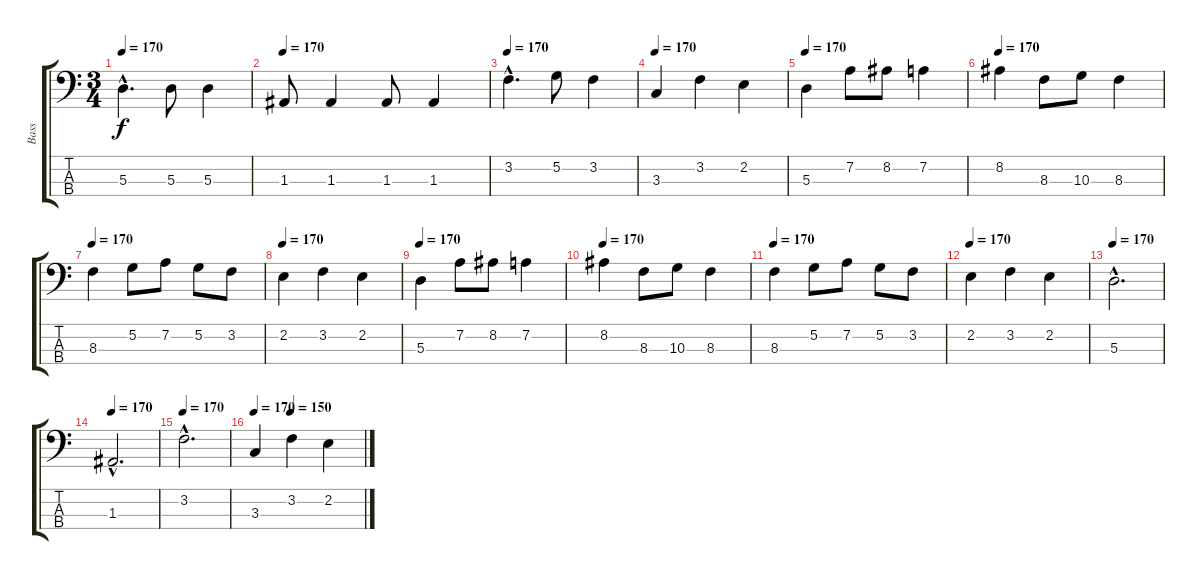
\track ("Bass" "Bass") {instrument electricbasspick}
\staff {score tabs}
\tuning (G2 D2 A1 E1) {hide}
\ts (3 4)
\tempo 170
\clef f4
\ks c
5.3{hac}.4{d dy f} 5.3.8 5.3.4 |
\tempo 170
1.3.8 1.3.4 1.3.8 1.3.4 |
\tempo 170
3.2{hac}.4{d} 5.2.8 3.2.4 |
\tempo 170
3.3.4 3.2.4 2.2.4 |
\tempo 170
5.3.4 7.2.8 8.2.8 7.2.4 |
\tempo 170
8.2.4 8.3.8 10.3.8 8.3.4 |
\tempo 170
8.3.4 5.2.8 7.2.8 5.2.8 3.2.8 |
\tempo 170
2.2.4 3.2.4 2.2.4 |
\tempo 170
5.3.4 7.2.8 8.2.8 7.2.4 |
\tempo 170
8.2.4 8.3.8 10.3.8 8.3.4 |
\tempo 170
8.3.4 5.2.8 7.2.8 5.2.8 3.2.8 |
\tempo 170
2.2.4 3.2.4 2.2.4 |
\tempo 170
5.3{hac}.2{d} |
\tempo 170
1.3{hac}.2{d} |
\tempo 170
3.2{hac}.2{d} |
\tempo 170
\tempo (150 0.3333333333333333)
3.3.4 3.2.4 2.2.4
